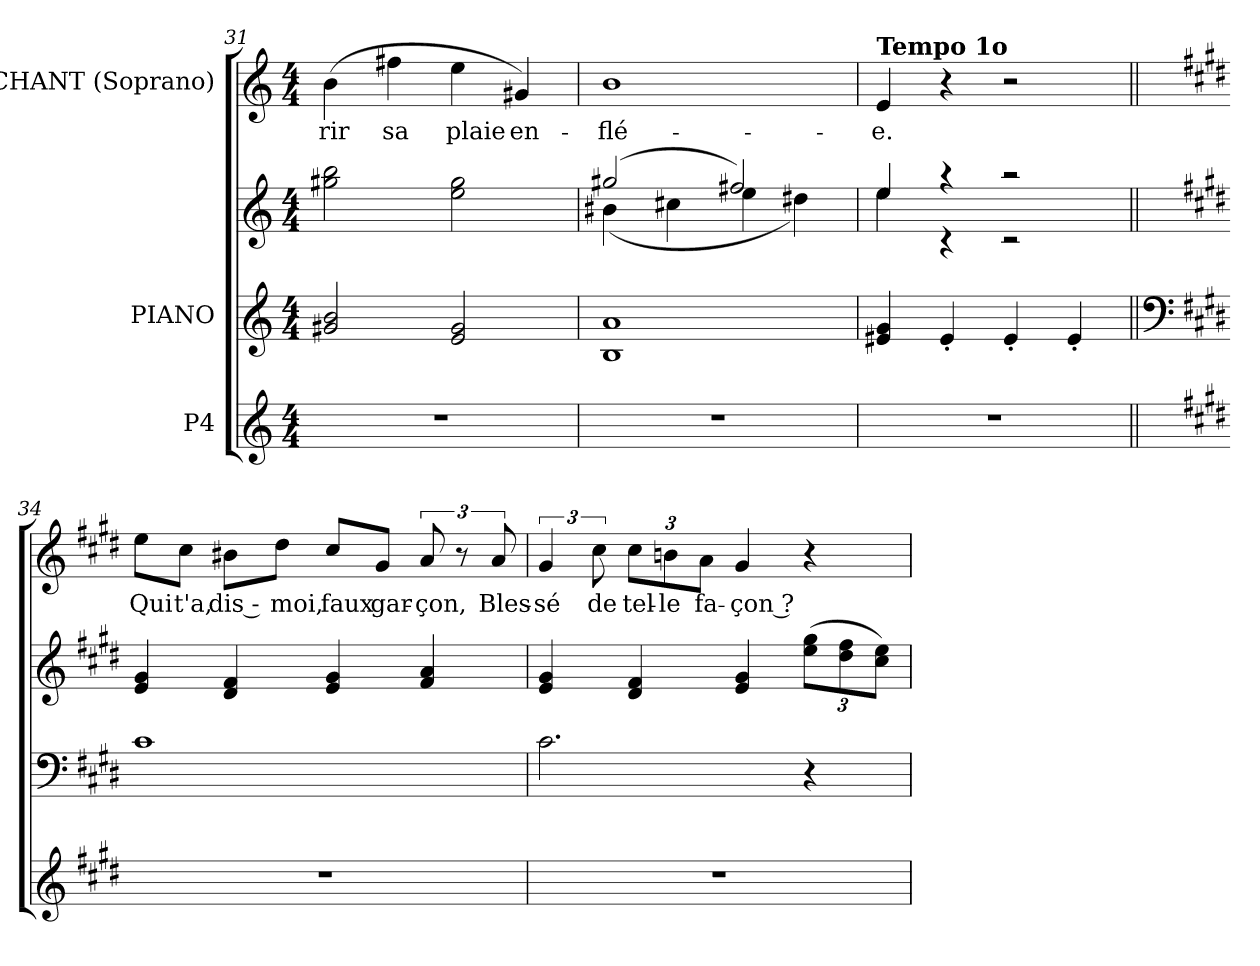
**kern	**kern	**kern	**kern	**text
*part3	*part2	*part2	*part1	*part1
*staff4	*staff3	*staff2	*staff1	*staff1
*I"P4	*I"PIANO	*	*I"CHANT (Soprano)	*
!!LO:LB:g=z
*clefG2	*clefG2	*clefG2	*clefG2	*
*k[]	*k[]	*k[]	*k[]	*
*C:	*C:	*C:	*C:	*
*M4/4	*M4/4	*M4/4	*M4/4	*
=31	=31	=31	=31	=31
!	!	!	!	!LO:LY:b
1r	2g#X/ 2b/	2gg#X\ 2bb\	(>4b\	-rir
!	!	!	!	!LO:LY:b
.	.	.	4ff#X\	sa
!	!	!	!	!LO:LY:b
.	2e/ 2g#/	2ee\ 2gg#\	4ee\	plaie
!	!	!	!	!LO:LY:b
.	.	.	4g#X/)	en-
=32	=32	=32	=32	=32
*	*	*^	*	*
!	!	!	!	!	!LO:LY:b
1r	1B 1a	(2gg#X/	(<4b#X\	1b	-flé-
.	.	.	4cc#X\	.	.
.	.	2ff#X/)	4ee\	.	.
.	.	.	4dd#X\)	.	.
=33	=33	=33	=33	=33	=33
!	!	!	!	!LO:TX:a:B:t=Tempo 1o	!
!	!	!	!	!	!LO:LY:b
1r	4e#X/ 4g/	4ee/	4ee\	4e/	-e.
.	4e#'</	4raa	4rc	4r	.
.	4e#'</	2raa	2rc	2r	.
.	4e#'</	.	.	.	.
*	*	*v	*v	*	*
=34||	=34||	=34||	=34||	=34||
*	*clefF4	*	*	*
*k[f#c#g#d#]	*k[f#c#g#d#]	*k[f#c#g#d#]	*k[f#c#g#d#]	*
*E:	*E:	*E:	*E:	*
!	!	!	!	!LO:LY:b
1r	1c#	4e/ 4g#/	8ee\L	Qui
!	!	!	!	!LO:LY:b
.	.	.	8cc#\J	t'a,
!	!	!	!	!LO:LY:b
.	.	4d#/ 4f#/	8b#X\L	dis ‑
!	!	!	!	!LO:LY:b
.	.	.	8dd#\J	moi,
!	!	!	!	!LO:LY:b
.	.	4e/ 4g#/	8cc#/L	faux
!	!	!	!	!LO:LY:b
.	.	.	8g#/J	gar-
!	!	!	!	!LO:LY:b
.	.	4f#/ 4a/	12a/	-çon,
.	.	.	12r	.
!	!	!	!	!LO:LY:b
.	.	.	12a/	Bles-
!!LO:PB:g=z
=35	=35	=35	=35	=35
!	!	!	!	!LO:LY:b
1r	2.c#\	4e/ 4g#/	6g#/	-sé
!	!	!	!	!LO:LY:b
.	.	.	12cc#\	de
!	!	!	!	!LO:LY:b
.	.	4d#/ 4f#/	12cc#\L	tel-
!	!	!	!	!LO:LY:b
.	.	.	12bn\	-le
!	!	!	!	!LO:LY:b
.	.	.	12a\J	fa-
!	!	!	!	!LO:LY:b
.	.	4e/ 4g#/	4g#/	-çon ?
.	4r	(<12ee\ 12gg#\L	4r	.
.	.	12dd#\ 12ff#\	.	.
.	.	12cc#\ 12ee\J)	.	.
=	=	=	=	=
*-	*-	*-	*-	*-
